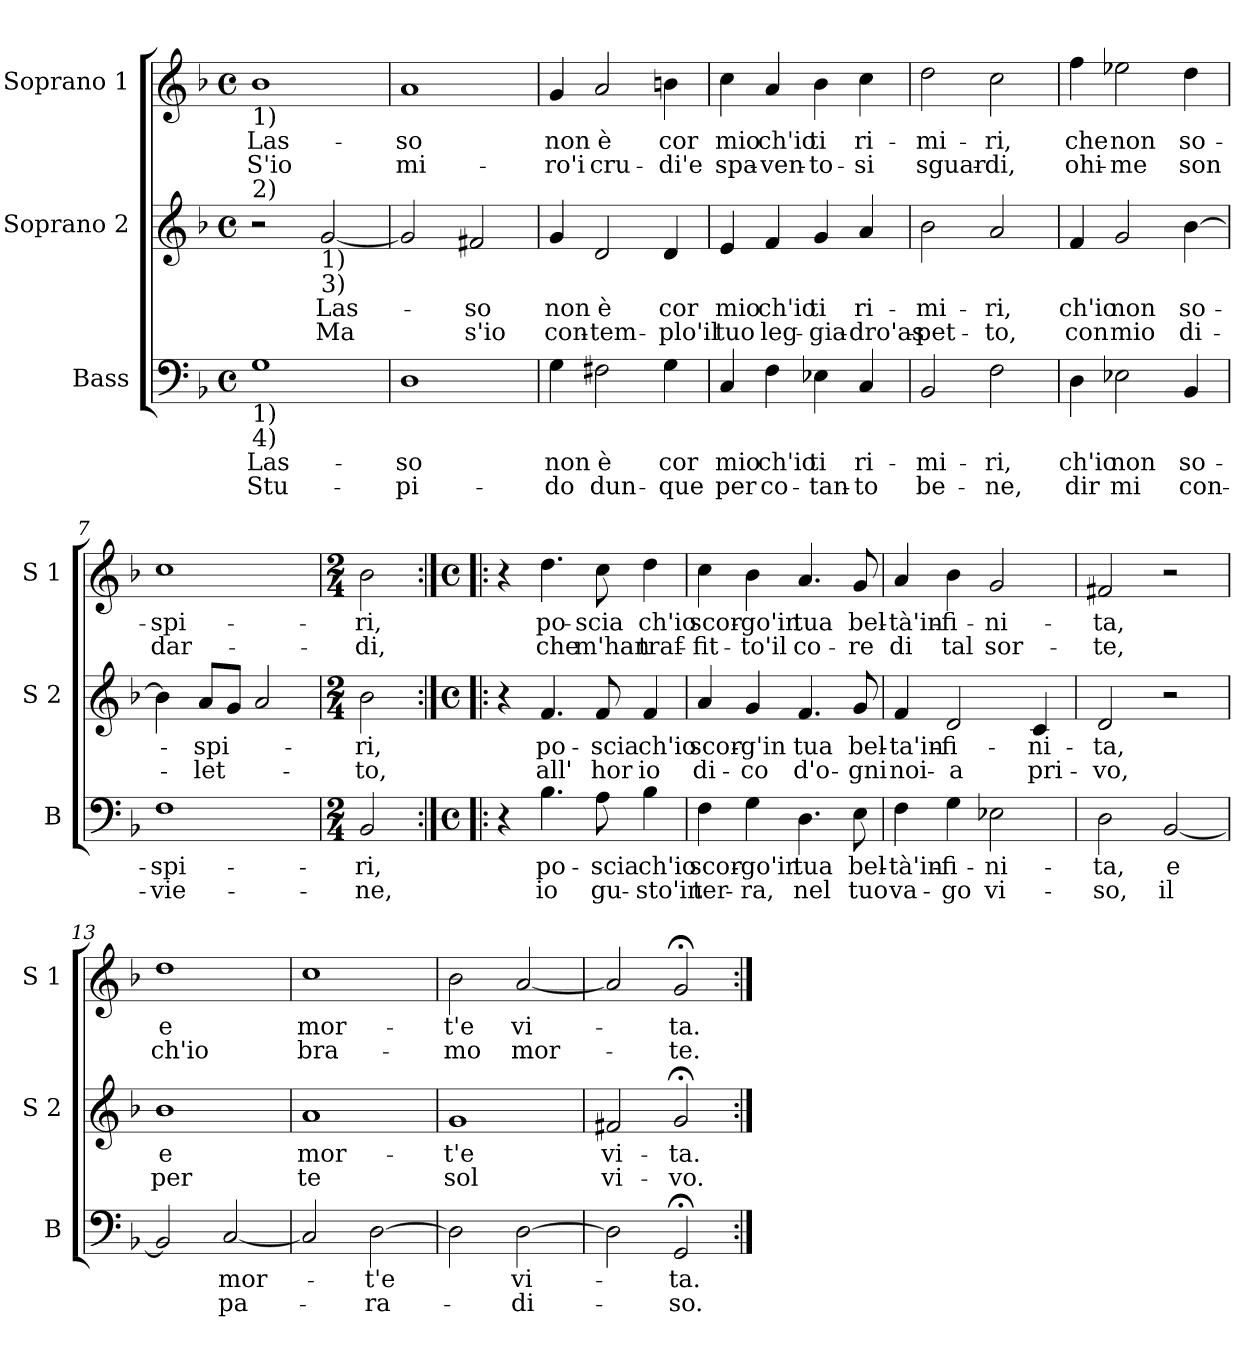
**kern	**text	**text	**kern	**text	**text	**kern	**text	**text
*part3	*part3	*part3	*part2	*part2	*part2	*part1	*part1	*part1
*staff3	*staff3	*staff3	*staff2	*staff2	*staff2	*staff1	*staff1	*staff1
*I"Bass	*	*	*I"Soprano 2	*	*	*I"Soprano 1	*	*
*I'B	*	*	*I'S 2	*	*	*I'S 1	*	*
*clefF4	*	*	*clefG2	*	*	*clefG2	*	*
*k[b-]	*	*	*k[b-]	*	*	*k[b-]	*	*
*F:	*	*	*F:	*	*	*F:	*	*
*M4/4	*	*	*M4/4	*	*	*M4/4	*	*
*met(c)	*	*	*met(c)	*	*	*met(c)	*	*
=1	=1	=1	=1	=1	=1	=1	=1	=1
!	!	!	!	!	!	!LO:TX:b:t=1)	!	!
!	!	!	!LO:TX:a:t=2)	!	!	!	!	!
!LO:TX:b:t=1)	!	!	!	!	!	!	!	!
!LO:TX:b:t=4)	!	!	!	!	!	!	!	!
!	!LO:LY:b	!LO:LY:b	!	!	!	!	!LO:LY:b	!LO:LY:b
1G	Las-	Stu-	2r	.	.	1b-	Las-	S'io
!	!	!	!LO:TX:b:t=1)	!	!	!	!	!
!	!	!	!LO:TX:b:t=3)	!	!	!	!	!
!	!	!	!	!LO:LY:b	!LO:LY:b	!	!	!
.	.	.	[2g/	Las-	Ma	.	.	.
=2	=2	=2	=2	=2	=2	=2	=2	=2
!	!LO:LY:b	!LO:LY:b	!	!	!	!	!LO:LY:b	!LO:LY:b
1D	-so	-pi-	2g/]	.	.	1a	-so	mi-
!	!	!	!	!LO:LY:b	!LO:LY:b	!	!	!
.	.	.	2f#X/	-so	s'io	.	.	.
=3	=3	=3	=3	=3	=3	=3	=3	=3
!	!LO:LY:b	!LO:LY:b	!	!LO:LY:b	!LO:LY:b	!	!LO:LY:b	!LO:LY:b
4G\	non	-do	4g/	non	con-	4g/	non	-ro'i
!	!LO:LY:b	!LO:LY:b	!	!LO:LY:b	!LO:LY:b	!	!LO:LY:b	!LO:LY:b
2F#X\	è	dun-	2d/	è	-tem-	2a/	è	cru-
!	!LO:LY:b	!LO:LY:b	!	!LO:LY:b	!LO:LY:b	!	!LO:LY:b	!LO:LY:b
4G\	cor	-que	4d/	cor	-plo'il	4bn\	cor	-di'e
=4	=4	=4	=4	=4	=4	=4	=4	=4
!	!LO:LY:b	!LO:LY:b	!	!LO:LY:b	!LO:LY:b	!	!LO:LY:b	!LO:LY:b
4C/	mio	per	4e/	mio	tuo	4cc\	mio	spa-
!	!LO:LY:b	!LO:LY:b	!	!LO:LY:b	!LO:LY:b	!	!LO:LY:b	!LO:LY:b
4F\	ch'io	co-	4f/	ch'io	leg-	4a/	ch'io	-ven-
!	!LO:LY:b	!LO:LY:b	!	!LO:LY:b	!LO:LY:b	!	!LO:LY:b	!LO:LY:b
4E-X\	ti	-tan-	4g/	ti	-gia-	4b-\	ti	-to-
!	!LO:LY:b	!LO:LY:b	!	!LO:LY:b	!LO:LY:b	!	!LO:LY:b	!LO:LY:b
4C/	ri-	-to	4a/	ri-	-dro'as-	4cc\	ri-	-si
!!LO:LB:g=z
=5	=5	=5	=5	=5	=5	=5	=5	=5
!	!LO:LY:b	!LO:LY:b	!	!LO:LY:b	!LO:LY:b	!	!LO:LY:b	!LO:LY:b
2BB-/	-mi-	be-	2b-\	-mi-	-pet-	2dd\	-mi-	sguar-
!	!LO:LY:b	!LO:LY:b	!	!LO:LY:b	!LO:LY:b	!	!LO:LY:b	!LO:LY:b
2F\	-ri,	-ne,	2a/	-ri,	-to,	2cc\	-ri,	-di,
=6	=6	=6	=6	=6	=6	=6	=6	=6
!	!LO:LY:b	!LO:LY:b	!	!LO:LY:b	!LO:LY:b	!	!LO:LY:b	!LO:LY:b
4D\	ch'io	dir	4f/	ch'io	con	4ff\	che	ohi-
!	!LO:LY:b	!LO:LY:b	!	!LO:LY:b	!LO:LY:b	!	!LO:LY:b	!LO:LY:b
2E-X\	non	mi	2g/	non	mio	2ee-X\	non	-me
!	!LO:LY:b	!LO:LY:b	!	!LO:LY:b	!LO:LY:b	!	!LO:LY:b	!LO:LY:b
4BB-/	so-	con-	[4b-\	so-	di-	4dd\	so-	son
=7	=7	=7	=7	=7	=7	=7	=7	=7
!	!LO:LY:b	!LO:LY:b	!	!	!	!	!LO:LY:b	!LO:LY:b
1F	-spi-	-vie-	4b-\]	.	.	1cc	-spi-	dar-
!	!	!	!	!LO:LY:b	!LO:LY:b	!	!	!
.	.	.	8a/L	-spi-	-let-	.	.	.
.	.	.	8g/J	.	.	.	.	.
.	.	.	2a/	.	.	.	.	.
=8	=8	=8	=8	=8	=8	=8	=8	=8
*M2/4	*	*	*M2/4	*	*	*M2/4	*	*
!	!LO:LY:b	!LO:LY:b	!	!LO:LY:b	!LO:LY:b	!	!LO:LY:b	!LO:LY:b
2BB-/	-ri,	-ne,	2b-\	-ri,	-to,	2b-\	-ri,	-di,
!!LO:PB:g=z
=9:|!|:	=9:|!|:	=9:|!|:	=9:|!|:	=9:|!|:	=9:|!|:	=9:|!|:	=9:|!|:	=9:|!|:
*M4/4	*	*	*M4/4	*	*	*M4/4	*	*
*met(c)	*	*	*met(c)	*	*	*met(c)	*	*
4r	.	.	4r	.	.	4r	.	.
!	!LO:LY:b	!LO:LY:b	!	!LO:LY:b	!LO:LY:b	!	!LO:LY:b	!LO:LY:b
4.B-\	po-	io	4.f/	po-	all'	4.dd\	po-	che
!	!LO:LY:b	!LO:LY:b	!	!LO:LY:b	!LO:LY:b	!	!LO:LY:b	!LO:LY:b
8A\	-scia	gu-	8f/	-scia	hor	8cc\	-scia	m'han
!	!LO:LY:b	!LO:LY:b	!	!LO:LY:b	!LO:LY:b	!	!LO:LY:b	!LO:LY:b
4B-\	ch'io	-sto'in	4f/	ch'io	io	4dd\	ch'io	traf-
=10	=10	=10	=10	=10	=10	=10	=10	=10
!	!LO:LY:b	!LO:LY:b	!	!LO:LY:b	!LO:LY:b	!	!LO:LY:b	!LO:LY:b
4F\	scor-	ter-	4a/	scor-	di-	4cc\	scor-	-fit-
!	!LO:LY:b	!LO:LY:b	!	!LO:LY:b	!LO:LY:b	!	!LO:LY:b	!LO:LY:b
4G\	-go'in	-ra,	4g/	-g'in	-co	4b-\	-go'in	-to'il
!	!LO:LY:b	!LO:LY:b	!	!LO:LY:b	!LO:LY:b	!	!LO:LY:b	!LO:LY:b
4.D\	tua	nel	4.f/	tua	d'o-	4.a/	tua	co-
!	!LO:LY:b	!LO:LY:b	!	!LO:LY:b	!LO:LY:b	!	!LO:LY:b	!LO:LY:b
8E\	bel-	tuo	8g/	bel-	-gni	8g/	bel-	-re
=11	=11	=11	=11	=11	=11	=11	=11	=11
!	!LO:LY:b	!LO:LY:b	!	!LO:LY:b	!LO:LY:b	!	!LO:LY:b	!LO:LY:b
4F\	-tà'in-	va-	4f/	-ta'in-	noi-	4a/	-tà'in-	di
!	!LO:LY:b	!LO:LY:b	!	!LO:LY:b	!LO:LY:b	!	!LO:LY:b	!LO:LY:b
4G\	-fi-	-go	2d/	-fi-	-a	4b-\	-fi-	tal
!	!LO:LY:b	!LO:LY:b	!	!	!	!	!LO:LY:b	!LO:LY:b
2E-X\	-ni-	vi-	.	.	.	2g/	-ni-	sor-
!	!	!	!	!LO:LY:b	!LO:LY:b	!	!	!
.	.	.	4c/	-ni-	pri-	.	.	.
=12	=12	=12	=12	=12	=12	=12	=12	=12
!	!LO:LY:b	!LO:LY:b	!	!LO:LY:b	!LO:LY:b	!	!LO:LY:b	!LO:LY:b
2D\	-ta,	-so,	2d/	-ta,	-vo,	2f#X/	-ta,	-te,
!	!LO:LY:b	!LO:LY:b	!	!	!	!	!	!
[2BB-/	e	il	2r	.	.	2r	.	.
!!LO:LB:g=z
=13	=13	=13	=13	=13	=13	=13	=13	=13
!	!	!	!	!LO:LY:b	!LO:LY:b	!	!LO:LY:b	!LO:LY:b
2BB-/]	.	.	1b-	e	per	1dd	e	ch'io
!	!LO:LY:b	!LO:LY:b	!	!	!	!	!	!
[2C/	mor-	pa-	.	.	.	.	.	.
=14	=14	=14	=14	=14	=14	=14	=14	=14
!	!	!	!	!LO:LY:b	!LO:LY:b	!	!LO:LY:b	!LO:LY:b
2C/]	.	.	1a	mor-	te	1cc	mor-	bra-
!	!LO:LY:b	!LO:LY:b	!	!	!	!	!	!
[2D\	-t'e	-ra-	.	.	.	.	.	.
=15	=15	=15	=15	=15	=15	=15	=15	=15
!	!	!	!	!LO:LY:b	!LO:LY:b	!	!LO:LY:b	!LO:LY:b
2D\]	.	.	1g	-t'e	sol	2b-\	-t'e	-mo
!	!LO:LY:b	!LO:LY:b	!	!	!	!	!LO:LY:b	!LO:LY:b
[2D\	vi-	-di-	.	.	.	[2a/	vi-	mor-
=16	=16	=16	=16	=16	=16	=16	=16	=16
!	!	!	!	!LO:LY:b	!LO:LY:b	!	!	!
2D\]	.	.	2f#X/	vi-	vi-	2a/]	.	.
!	!LO:LY:b	!LO:LY:b	!	!LO:LY:b	!LO:LY:b	!	!LO:LY:b	!LO:LY:b
2GG;</	-ta.	-so.	2g;</	-ta.	-vo.	2g;</	-ta.	-te.
=:|!	=:|!	=:|!	=:|!	=:|!	=:|!	=:|!	=:|!	=:|!
*-	*-	*-	*-	*-	*-	*-	*-	*-
